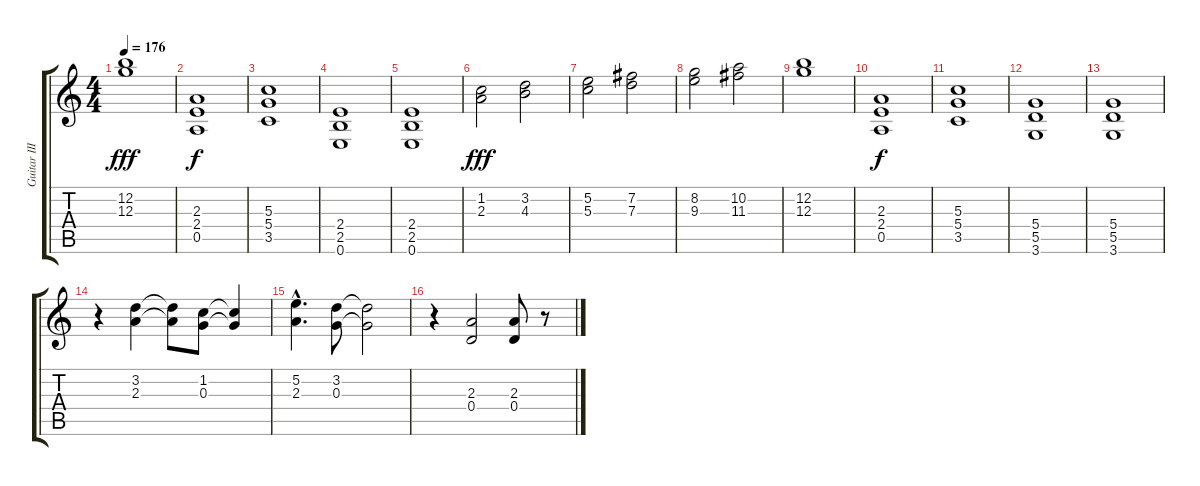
\track ("Guitar III - overdub" "Guitar III") {instrument overdrivenguitar}
\staff {score tabs}
\tuning (E4 B3 G3 D3 A2 E2) {hide}
\ts (4 4)
\tempo 176
\clef g2
\ks c
(12.2 12.3).1{dy fff} |
(2.3 2.4 0.5).1{dy f} |
(5.3 5.4 3.5).1 |
(2.4 2.5 0.6).1 |
(2.4 2.5 0.6).1 |
(1.2 2.3).2{dy fff} (3.2 4.3).2 |
(5.2 5.3).2 (7.2 7.3).2 |
(8.2 9.3).2 (10.2 11.3).2 |
(12.2 12.3).1 |
(2.3 2.4 0.5).1{dy f} |
(5.3 5.4 3.5).1 |
(5.4 5.5 3.6).1 |
(5.4 5.5 3.6).1 |
r.4 (3.2 2.3).4 (3.2{t} 2.3{t}).8 (1.2 0.3).8 (1.2{t} 0.3{t}).4 |
(5.2{hac} 2.3{hac}).4{d} (3.2 0.3).8 (3.2{t} 0.3{t}).2 |
r.4 (2.3 0.4).2 (2.3 0.4).8 r.8
